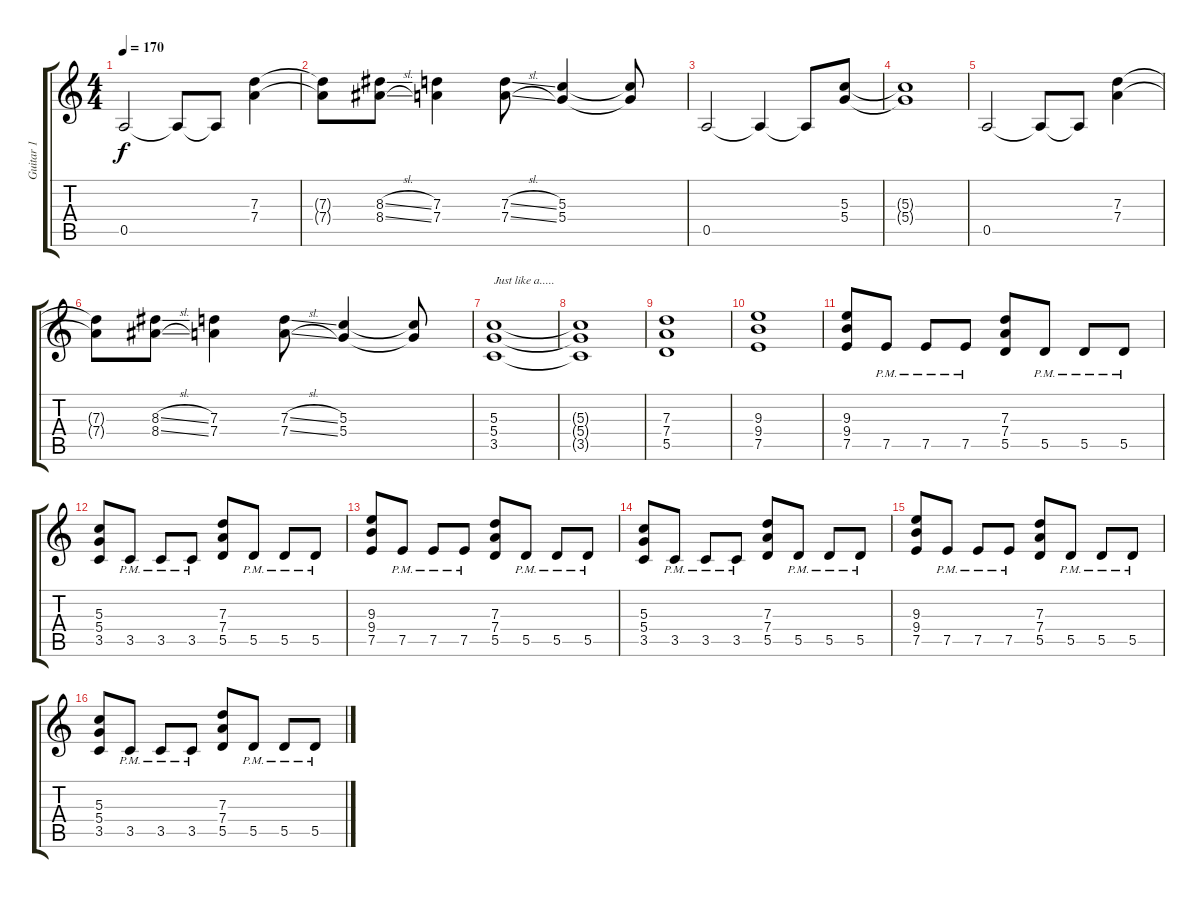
\track ("Guitar 1" "Guitar 1") {instrument distortionguitar}
\staff {score tabs}
\tuning (E4 B3 G3 D3 A2 E2) {hide}
\ts (4 4)
\tempo 170
\clef g2
\ks c
0.5.2{dy f} 0.5{t}.8 0.5{t}.8 (7.3 7.4).4 |
(7.3{t} 7.4{t}).8 (8.3{sl} 8.4{sl}).8 (7.3 7.4).4 (7.3{sl} 7.4{sl}).8 (5.3 5.4).4 (5.3{t} 5.4{t}).8 |
0.5.2 0.5{t}.4 0.5{t}.8 (5.3 5.4).8 |
(5.3{t} 5.4{t}).1 |
0.5.2 0.5{t}.8 0.5{t}.8 (7.3 7.4).4 |
(7.3{t} 7.4{t}).8 (8.3{sl} 8.4{sl}).8 (7.3 7.4).4 (7.3{sl} 7.4{sl}).8 (5.3 5.4).4 (5.3{t} 5.4{t}).8 |
(5.3 5.4 3.5).1{txt "Just like a....."} |
(5.3{t} 5.4{t} 3.5{t}).1 |
(7.3 7.4 5.5).1 |
(9.3 9.4 7.5).1 |
(9.3 9.4 7.5).8 7.5{pm}.8 7.5{pm}.8 7.5{pm}.8 (7.3 7.4 5.5).8 5.5{pm}.8 5.5{pm}.8 5.5{pm}.8 |
(5.3 5.4 3.5).8 3.5{pm}.8 3.5{pm}.8 3.5{pm}.8 (7.3 7.4 5.5).8 5.5{pm}.8 5.5{pm}.8 5.5{pm}.8 |
(9.3 9.4 7.5).8 7.5{pm}.8 7.5{pm}.8 7.5{pm}.8 (7.3 7.4 5.5).8 5.5{pm}.8 5.5{pm}.8 5.5{pm}.8 |
(5.3 5.4 3.5).8 3.5{pm}.8 3.5{pm}.8 3.5{pm}.8 (7.3 7.4 5.5).8 5.5{pm}.8 5.5{pm}.8 5.5{pm}.8 |
(9.3 9.4 7.5).8 7.5{pm}.8 7.5{pm}.8 7.5{pm}.8 (7.3 7.4 5.5).8 5.5{pm}.8 5.5{pm}.8 5.5{pm}.8 |
(5.3 5.4 3.5).8 3.5{pm}.8 3.5{pm}.8 3.5{pm}.8 (7.3 7.4 5.5).8 5.5{pm}.8 5.5{pm}.8 5.5{pm}.8
